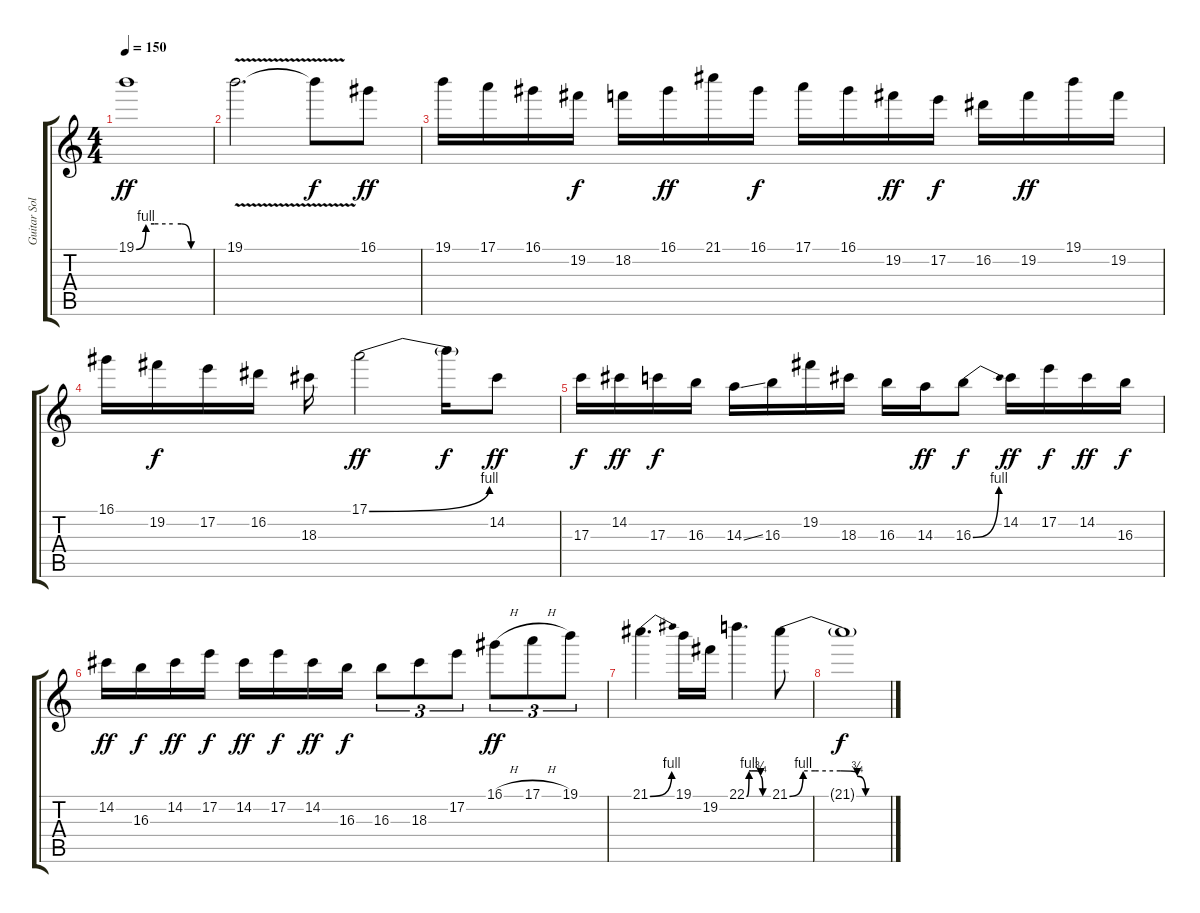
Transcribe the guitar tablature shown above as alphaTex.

\track ("Guitar Solo" "Guitar Sol") {instrument overdrivenguitar}
\staff {score tabs}
\tuning (E4 B3 G3 D3 A2 E2) {hide}
\ts (4 4)
\tempo 150
\clef g2
\ks c
19.1{be (custom 0 0 8 4 15 4 30 4 37 4 45 0 60 0)}.1{dy ff} |
19.1{v}.2{d} 19.1{t}.8{dy f} 16.1.8{dy ff} |
19.1.16 17.1.16 16.1.16 19.2.16{dy f} 18.2.16 16.1.16{dy ff} 21.1.16 16.1.16{dy f} 17.1.16 16.1.16 19.2.16{dy ff} 17.2.16{dy f} 16.2.16 19.2.16{dy ff} 19.1.16 19.2.16 |
16.1.16 19.2.16{dy f} 17.2.16 16.2.16 18.3.16 17.1{be (bend 0 0 60 4)}.2{dy ff} 17.1{t}.16{dy f} 14.2.8{dy ff} |
17.3.16{dy f} 14.2.16{dy ff} 17.3.16{dy f} 16.3.16 14.3{ss}.16 16.3.16 19.2.16 18.3.16 16.3.16 14.3.16{dy ff} 16.3{be (bend 0 0 60 4)}.8{dy f} 14.2.16{dy ff} 17.2.16{dy f} 14.2.16{dy ff} 16.3.16{dy f} |
14.2.16{dy ff} 16.3.16{dy f} 14.2.16{dy ff} 17.2.16{dy f} 14.2.16{dy ff} 17.2.16{dy f} 14.2.16{dy ff} 16.3.16{dy f} 16.3.8{tu (3 2)} 18.3.8{tu (3 2)} 17.2.8{tu (3 2)} 16.1{h}.8{tu (3 2) dy ff} 17.1{h}.8{tu (3 2)} 19.1.8{tu (3 2)} |
21.1{be (bend 0 0 60 4)}.4{d} 19.1.16 19.2.16 22.1{be (custom 0 0 7 4 15 4 30 4 39 3 45 0 60 0)}.4{d} 21.1{be (custom 0 0 8 4 15 4 30 4 40 3 45 0 60 0)}.8 |
21.1{t}.1{dy f}
